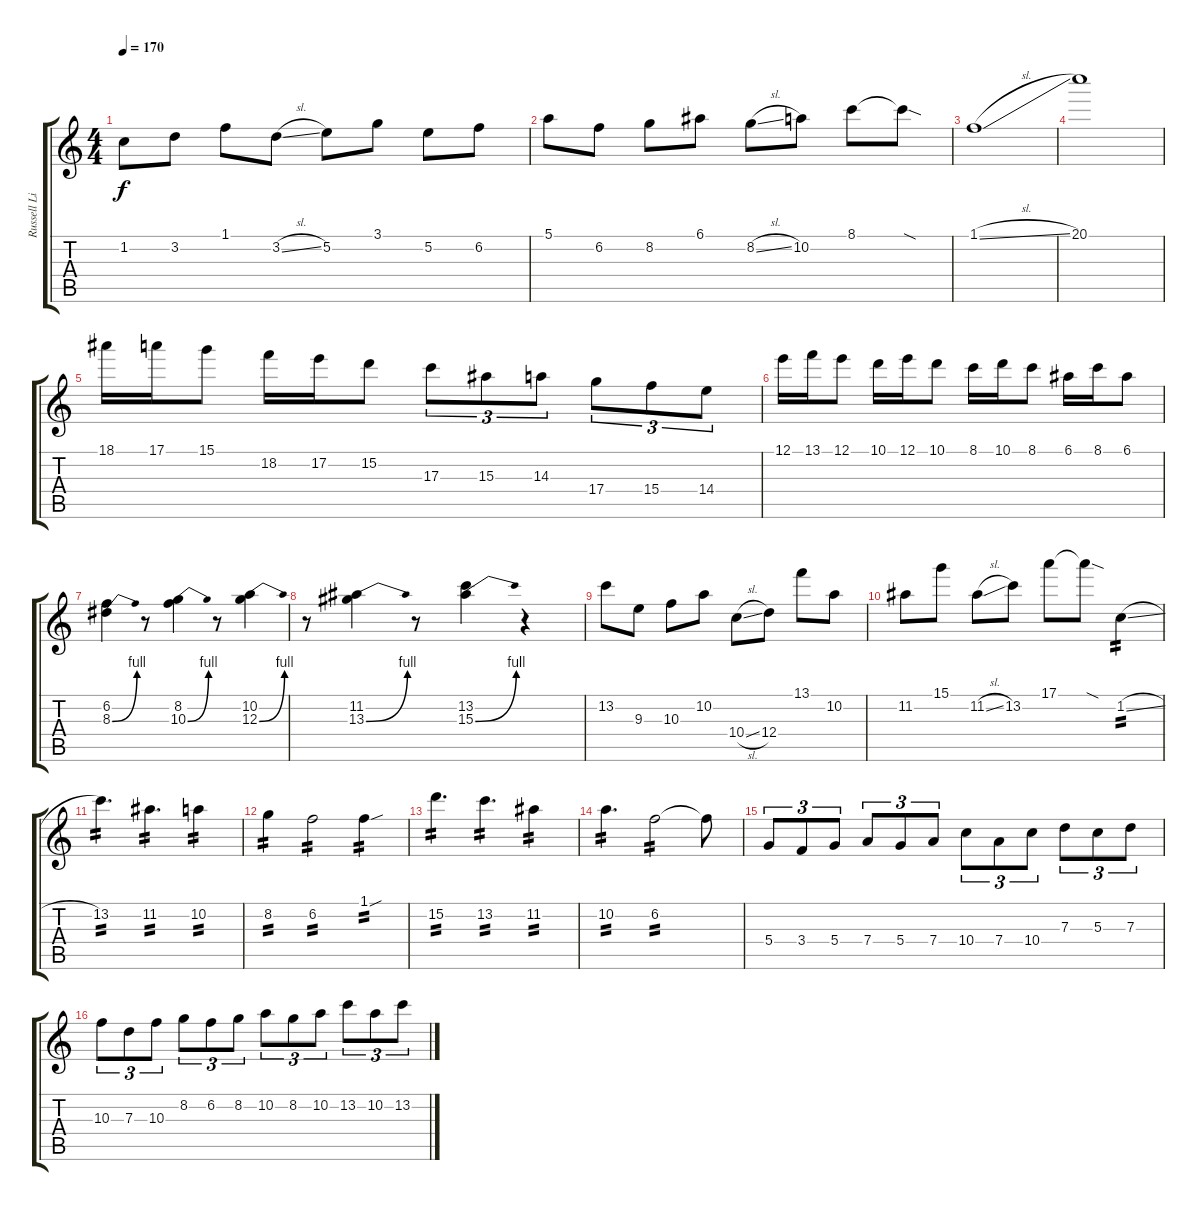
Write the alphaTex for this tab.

\track ("Russell Lissack" "Russell Li") {instrument overdrivenguitar}
\staff {score tabs}
\tuning (E4 B3 G3 D3 A2 E2) {hide}
\ts (4 4)
\tempo 170
\clef g2
\ks c
1.2.8{dy f} 3.2.8 1.1.8 3.2{sl}.8 5.2.8 3.1.8 5.2.8 6.2.8 |
5.1.8 6.2.8 8.2.8 6.1.8 8.2{sl}.8 10.2.8 8.1.8 8.1{sod t}.8 |
1.1{sl}.1 |
20.1.1 |
18.1.16 17.1.16 15.1.8 18.2.16 17.2.16 15.2.8 17.3.8{tu (3 2)} 15.3.8{tu (3 2)} 14.3.8{tu (3 2)} 17.4.8{tu (3 2)} 15.4.8{tu (3 2)} 14.4.8{tu (3 2)} |
12.1.16 13.1.16 12.1.8 10.1.16 12.1.16 10.1.8 8.1.16 10.1.16 8.1.8 6.1.16 8.1.16 6.1.8 |
(6.2 8.3{be (bend 0 0 60 4)}).4 r.8 (8.2 10.3{be (bend 0 0 60 4)}).4 r.8 (10.2 12.3{be (bend 0 0 60 4)}).4 |
r.8 (11.2 13.3{be (bend 0 0 60 4)}).4 r.8 (13.2 15.3{be (bend 0 0 60 4)}).4 r.4 |
13.2.8 9.3.8 10.3.8 10.2.8 10.4{sl}.8 12.4.8 13.1.8 10.2.8 |
11.2.8 15.1.8 11.2{sl}.8 13.2.8 17.1.8 17.1{sod t}.8 1.2{sl}.4{tp 2} |
13.2.4{d tp 2} 11.2.4{d tp 2} 10.2.4{tp 2} |
8.2.4{tp 2} 6.2.2{tp 2} 1.1{sou}.4{tp 2} |
15.2.4{d tp 2} 13.2.4{d tp 2} 11.2.4{tp 2} |
10.2.4{d tp 2} 6.2.2{tp 2} 6.2{t}.8 |
5.4.8{tu (3 2)} 3.4.8{tu (3 2)} 5.4.8{tu (3 2)} 7.4.8{tu (3 2)} 5.4.8{tu (3 2)} 7.4.8{tu (3 2)} 10.4.8{tu (3 2)} 7.4.8{tu (3 2)} 10.4.8{tu (3 2)} 7.3.8{tu (3 2)} 5.3.8{tu (3 2)} 7.3.8{tu (3 2)} |
10.3.8{tu (3 2)} 7.3.8{tu (3 2)} 10.3.8{tu (3 2)} 8.2.8{tu (3 2)} 6.2.8{tu (3 2)} 8.2.8{tu (3 2)} 10.2.8{tu (3 2)} 8.2.8{tu (3 2)} 10.2.8{tu (3 2)} 13.2.8{tu (3 2)} 10.2.8{tu (3 2)} 13.2.8{tu (3 2)}
